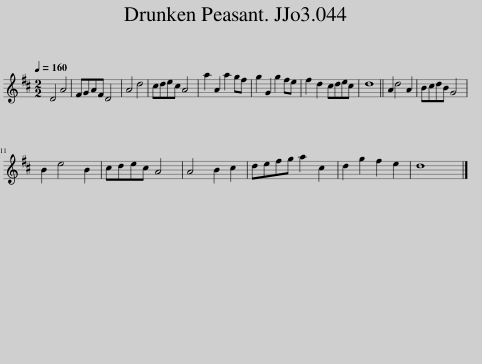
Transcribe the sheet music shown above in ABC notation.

X:1
L:1/8
Q:1/4=160
M:2/2
I:linebreak $
K:D
V:1 treble
V:1
 D4 A4 | FGAF D4 | A4 d4 | cdec A4 | a2 A2 a2 gf | %5
 g2 G2 g2 fe | f2 d2 cdec | d8 || A2 d4 A2 | BcdB G4 |$ %10
 B2 e4 B2 | cdec A4 | A4 B2 c2 | defg a2 c2 | d2 g2 f2 e2 | %15
 d8 |] %16
